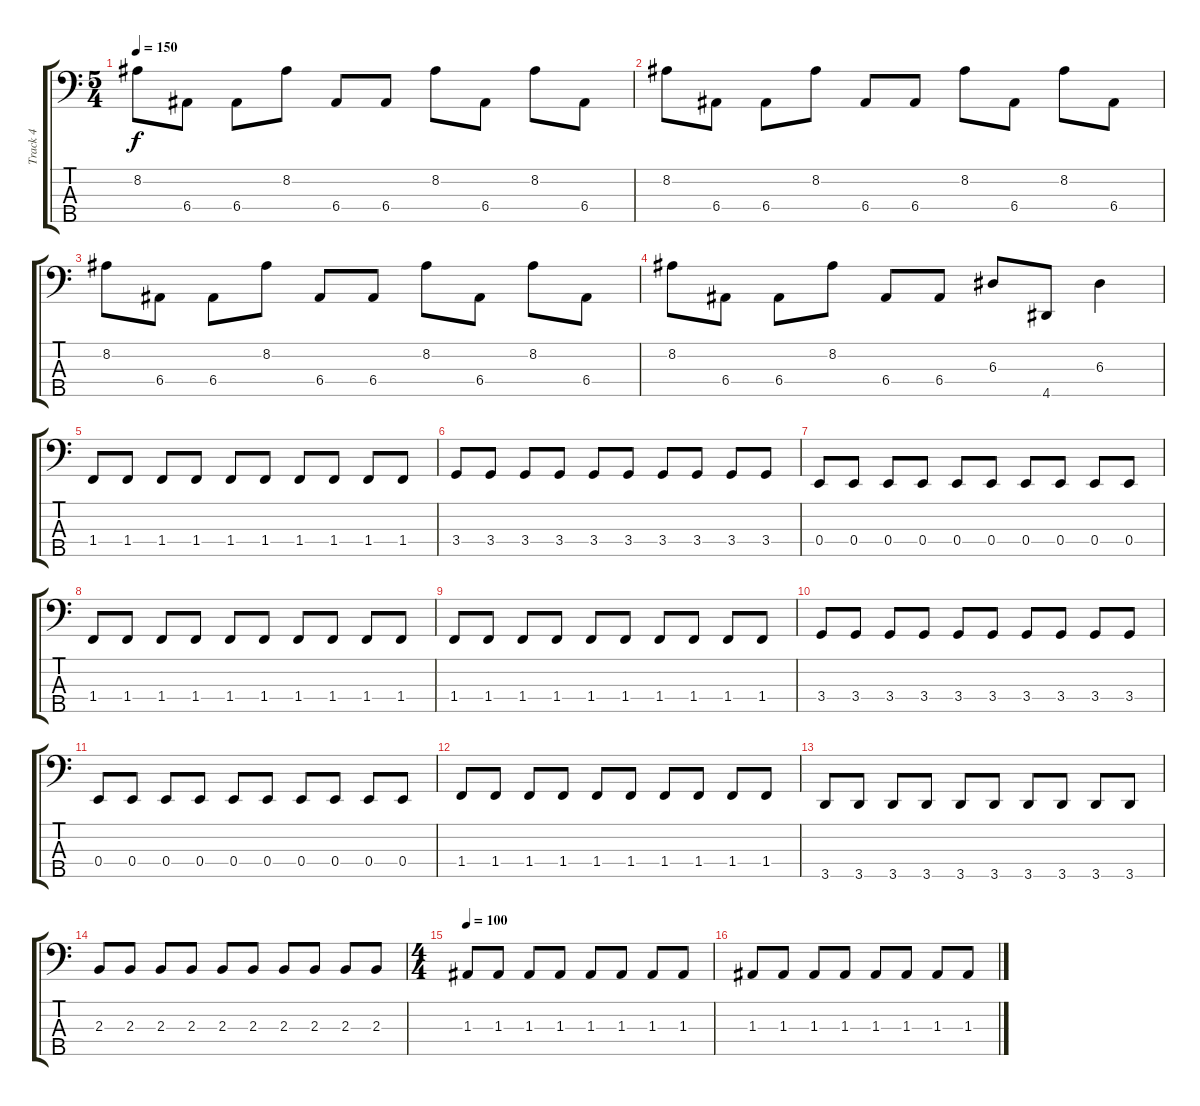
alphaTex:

\track ("Track 4" "Track 4") {instrument electricbassfinger}
\staff {score tabs}
\tuning (G2 D2 A1 E1 B0) {hide}
\ts (5 4)
\tempo 150
\clef f4
\ks c
8.2.8{dy f} 6.4.8 6.4.8 8.2.8 6.4.8 6.4.8 8.2.8 6.4.8 8.2.8 6.4.8 |
8.2.8 6.4.8 6.4.8 8.2.8 6.4.8 6.4.8 8.2.8 6.4.8 8.2.8 6.4.8 |
8.2.8 6.4.8 6.4.8 8.2.8 6.4.8 6.4.8 8.2.8 6.4.8 8.2.8 6.4.8 |
8.2.8 6.4.8 6.4.8 8.2.8 6.4.8 6.4.8 6.3.8 4.5.8 6.3.4 |
1.4.8 1.4.8 1.4.8 1.4.8 1.4.8 1.4.8 1.4.8 1.4.8 1.4.8 1.4.8 |
3.4.8 3.4.8 3.4.8 3.4.8 3.4.8 3.4.8 3.4.8 3.4.8 3.4.8 3.4.8 |
0.4.8 0.4.8 0.4.8 0.4.8 0.4.8 0.4.8 0.4.8 0.4.8 0.4.8 0.4.8 |
1.4.8 1.4.8 1.4.8 1.4.8 1.4.8 1.4.8 1.4.8 1.4.8 1.4.8 1.4.8 |
1.4.8 1.4.8 1.4.8 1.4.8 1.4.8 1.4.8 1.4.8 1.4.8 1.4.8 1.4.8 |
3.4.8 3.4.8 3.4.8 3.4.8 3.4.8 3.4.8 3.4.8 3.4.8 3.4.8 3.4.8 |
0.4.8 0.4.8 0.4.8 0.4.8 0.4.8 0.4.8 0.4.8 0.4.8 0.4.8 0.4.8 |
1.4.8 1.4.8 1.4.8 1.4.8 1.4.8 1.4.8 1.4.8 1.4.8 1.4.8 1.4.8 |
3.5.8 3.5.8 3.5.8 3.5.8 3.5.8 3.5.8 3.5.8 3.5.8 3.5.8 3.5.8 |
2.3.8 2.3.8 2.3.8 2.3.8 2.3.8 2.3.8 2.3.8 2.3.8 2.3.8 2.3.8 |
\ts (4 4)
\tempo 100
1.3.8 1.3.8 1.3.8 1.3.8 1.3.8 1.3.8 1.3.8 1.3.8 |
1.3.8 1.3.8 1.3.8 1.3.8 1.3.8 1.3.8 1.3.8 1.3.8
